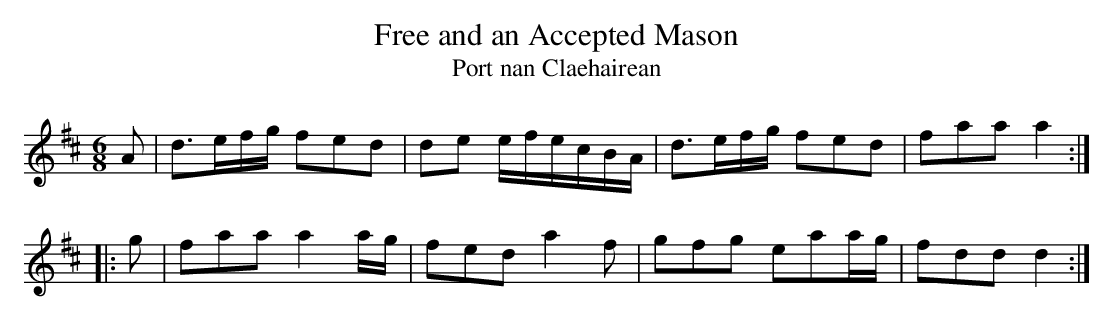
X:1
T:Free and an Accepted Mason
T:Port nan Claehairean
M:6/8
L:1/8
K:D
A|d>ef/g/ fed|de e/f/e/c/B/A/|d>ef/g/ fed|faa a2:|
|:g|faa a2 a/g/|fed a2f|gfg eaa/g/|fdd d2:|
